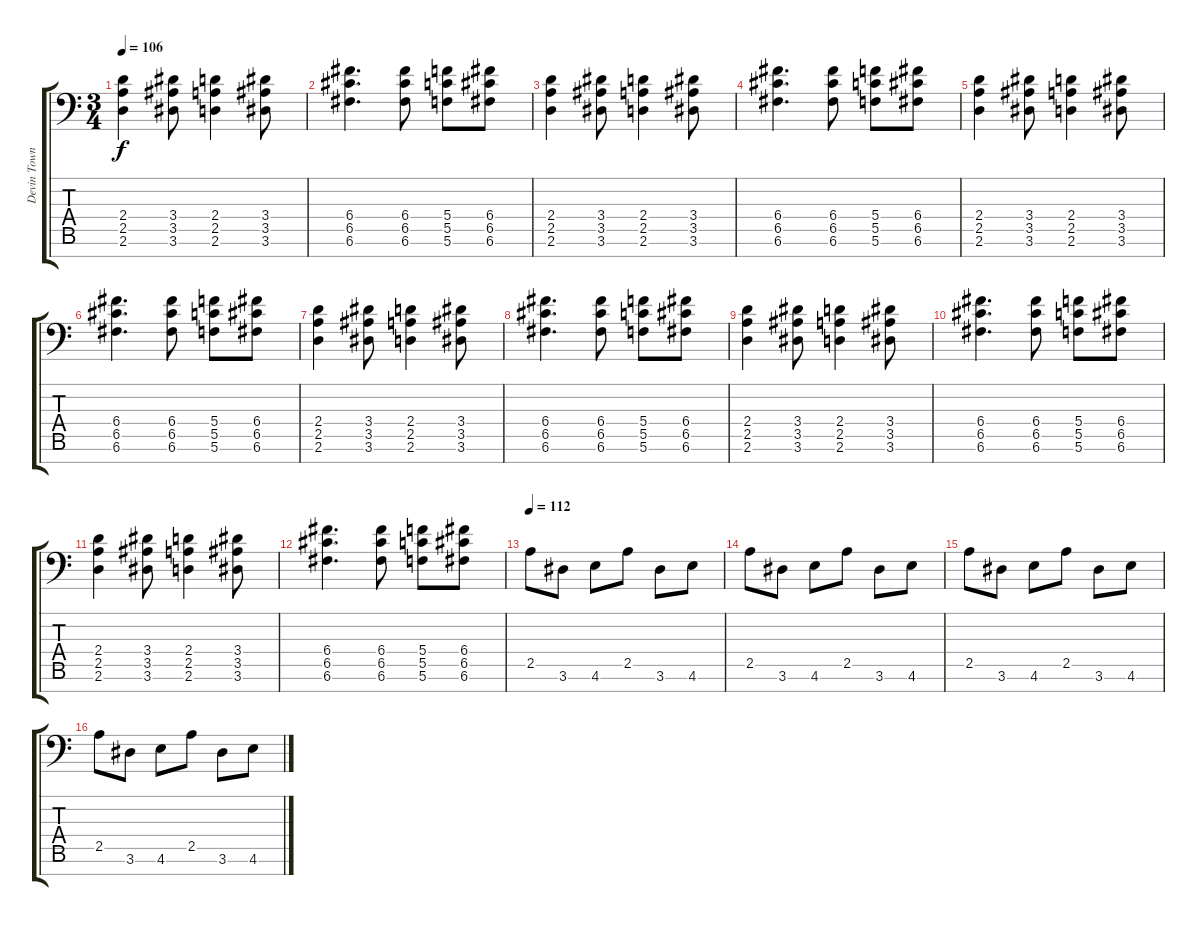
\track ("Devin Townsend" "Devin Town") {instrument distortionguitar}
\staff {score tabs}
\tuning (E4 C4 G3 C3 G2 C2 G1) {hide}
\ts (3 4)
\tempo 106
\clef f4
\ks c
(2.4 2.5 2.6).4{dy f} (3.4 3.5 3.6).8 (2.4 2.5 2.6).4 (3.4 3.5 3.6).8 |
(6.4 6.5 6.6).4{d} (6.4 6.5 6.6).8 (5.4 5.5 5.6).8 (6.4 6.5 6.6).8 |
(2.4 2.5 2.6).4 (3.4 3.5 3.6).8 (2.4 2.5 2.6).4 (3.4 3.5 3.6).8 |
(6.4 6.5 6.6).4{d} (6.4 6.5 6.6).8 (5.4 5.5 5.6).8 (6.4 6.5 6.6).8 |
(2.4 2.5 2.6).4 (3.4 3.5 3.6).8 (2.4 2.5 2.6).4 (3.4 3.5 3.6).8 |
(6.4 6.5 6.6).4{d} (6.4 6.5 6.6).8 (5.4 5.5 5.6).8 (6.4 6.5 6.6).8 |
(2.4 2.5 2.6).4 (3.4 3.5 3.6).8 (2.4 2.5 2.6).4 (3.4 3.5 3.6).8 |
(6.4 6.5 6.6).4{d} (6.4 6.5 6.6).8 (5.4 5.5 5.6).8 (6.4 6.5 6.6).8 |
(2.4 2.5 2.6).4 (3.4 3.5 3.6).8 (2.4 2.5 2.6).4 (3.4 3.5 3.6).8 |
(6.4 6.5 6.6).4{d} (6.4 6.5 6.6).8 (5.4 5.5 5.6).8 (6.4 6.5 6.6).8 |
(2.4 2.5 2.6).4 (3.4 3.5 3.6).8 (2.4 2.5 2.6).4 (3.4 3.5 3.6).8 |
(6.4 6.5 6.6).4{d} (6.4 6.5 6.6).8 (5.4 5.5 5.6).8 (6.4 6.5 6.6).8 |
\tempo 112
2.5.8 3.6.8 4.6.8 2.5.8 3.6.8 4.6.8 |
2.5.8 3.6.8 4.6.8 2.5.8 3.6.8 4.6.8 |
2.5.8 3.6.8 4.6.8 2.5.8 3.6.8 4.6.8 |
2.5.8 3.6.8 4.6.8 2.5.8 3.6.8 4.6.8
